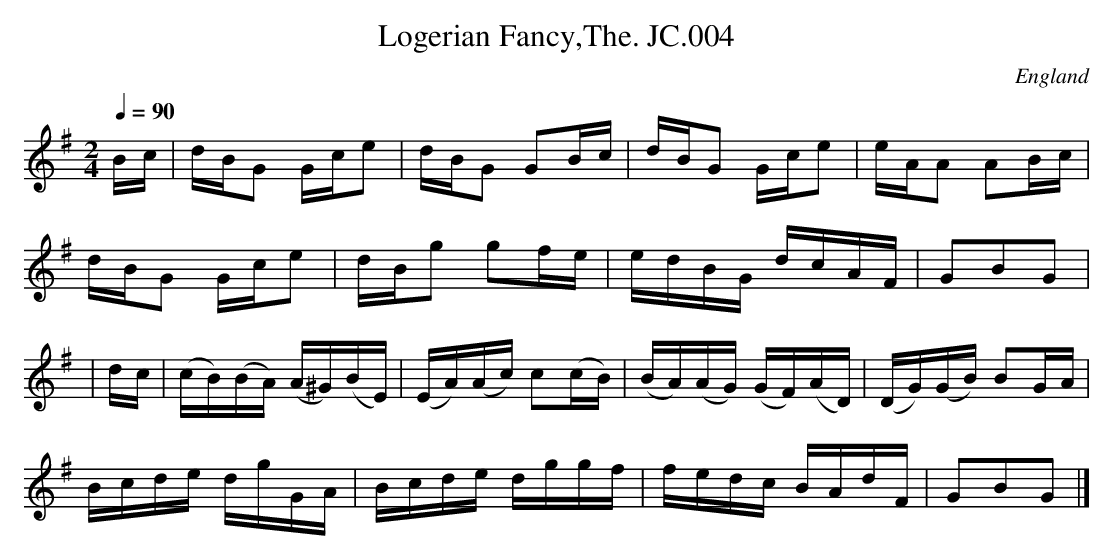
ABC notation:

X:1
T:Logerian Fancy,The. JC.004
L:1/16
M:2/4
O:England
Q:1/4=90
K:G
Bc|\
dBG2 Gce2|dBG2 G2Bc|dBG2 Gce2|eAA2 A2Bc|!
dBG2 Gce2|dBg2 g2fe|edBG dcAF|G2B2G2|!
|dc|(cB)(BA) (A^G)(BE)|(EA)(Ac) c2(cB)|\
(BA)(AG) (GF)(AD)|(DG)(GB) B2GA|!
Bcde dgGA|Bcde dggf|fedc BAdF|G2B2G2|]
